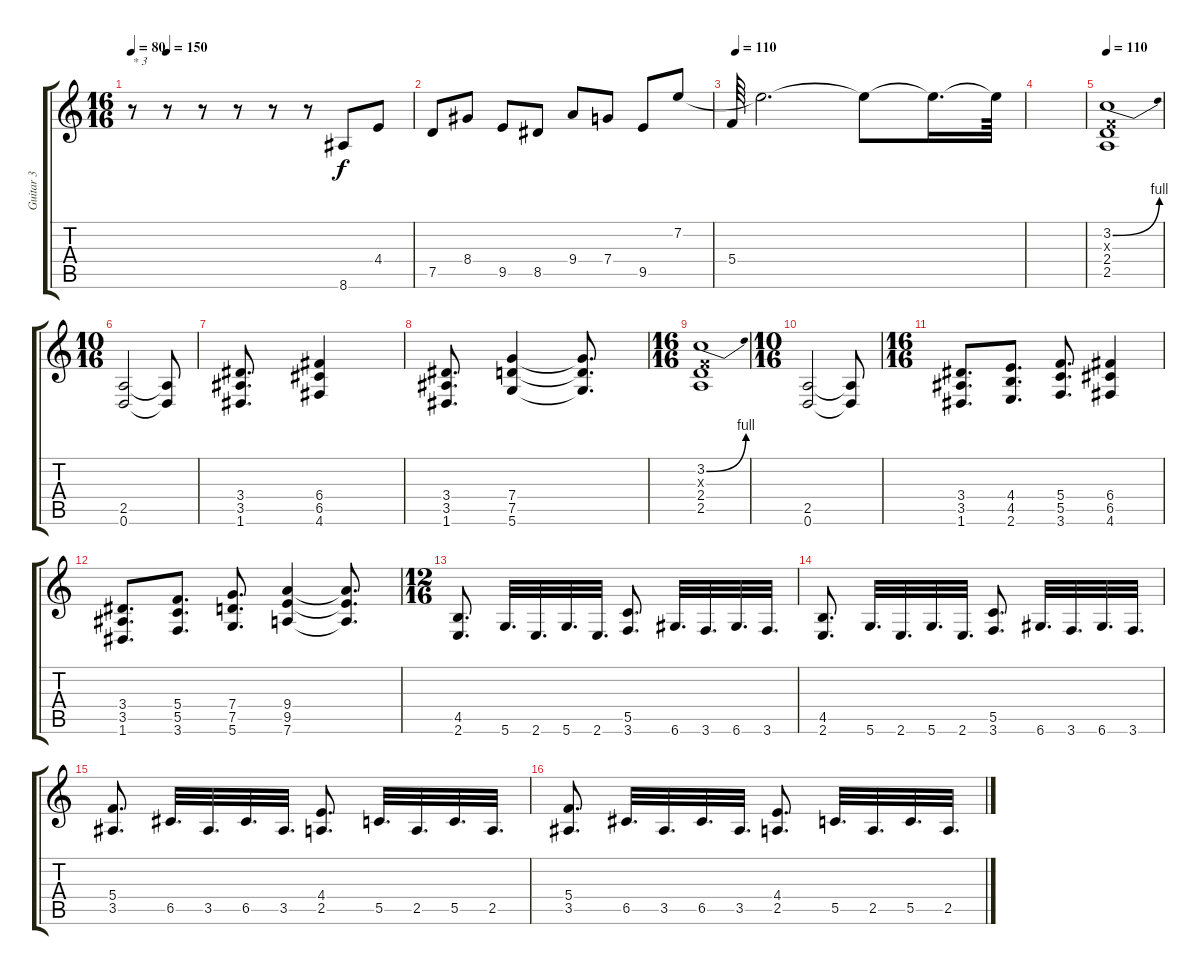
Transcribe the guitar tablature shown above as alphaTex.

\track ("Guitar 3" "Guitar 3") {instrument distortionguitar}
\staff {score tabs}
\tuning (D4 A3 F3 C3 G2 D2) {hide}
\ts (16 16)
\tempo 80
\tempo (150 0.125)
\clef g2
\ks c
r.8{txt "* 3" dy f} r.8 r.8 r.8 r.8 r.8 8.6.8 4.4.8 |
7.5.8 8.4.8 9.5.8 8.5.8 9.4.8 7.4.8 9.5.8 7.2.8 |
\tempo (110 0.015625)
5.4.64 7.2{t}.2{d} 7.2{t}.8 7.2{t}.16{d} 7.2{t}.64 |
|
\tempo 110
(3.2{be (bend 0 0 60 4)} 0.3{x} 2.4 2.5).1 |
\ts (10 16)
(2.5 0.6).2 (2.5{t} 0.6{t}).8 |
(3.4 3.5 1.6).8{d} (6.4 6.5 4.6).4 |
(3.4 3.5 1.6).8{d} (7.4 7.5 5.6).4 (7.4{t} 7.5{t} 5.6{t}).8{d} |
\ts (16 16)
(3.2{be (bend 0 0 60 4)} 0.3{x} 2.4 2.5).1 |
\ts (10 16)
(2.5 0.6).2 (2.5{t} 0.6{t}).8 |
\ts (16 16)
(3.4 3.5 1.6).8{d} (4.4 4.5 2.6).8{d} (5.4 5.5 3.6).8{d} (6.4 6.5 4.6).4 |
(3.4 3.5 1.6).8{d} (5.4 5.5 3.6).8{d} (7.4 7.5 5.6).8{d} (9.4 9.5 7.6).4 (9.4{t} 9.5{t} 7.6{t}).8{d} |
\ts (12 16)
(4.5 2.6).8{d} 5.6.32{d} 2.6.32{d} 5.6.32{d} 2.6.32{d} (5.5 3.6).8{d} 6.6.32{d} 3.6.32{d} 6.6.32{d} 3.6.32{d} |
(4.5 2.6).8{d} 5.6.32{d} 2.6.32{d} 5.6.32{d} 2.6.32{d} (5.5 3.6).8{d} 6.6.32{d} 3.6.32{d} 6.6.32{d} 3.6.32{d} |
(5.4 3.5).8{d} 6.5.32{d} 3.5.32{d} 6.5.32{d} 3.5.32{d} (4.4 2.5).8{d} 5.5.32{d} 2.5.32{d} 5.5.32{d} 2.5.32{d} |
(5.4 3.5).8{d} 6.5.32{d} 3.5.32{d} 6.5.32{d} 3.5.32{d} (4.4 2.5).8{d} 5.5.32{d} 2.5.32{d} 5.5.32{d} 2.5.32{d}
